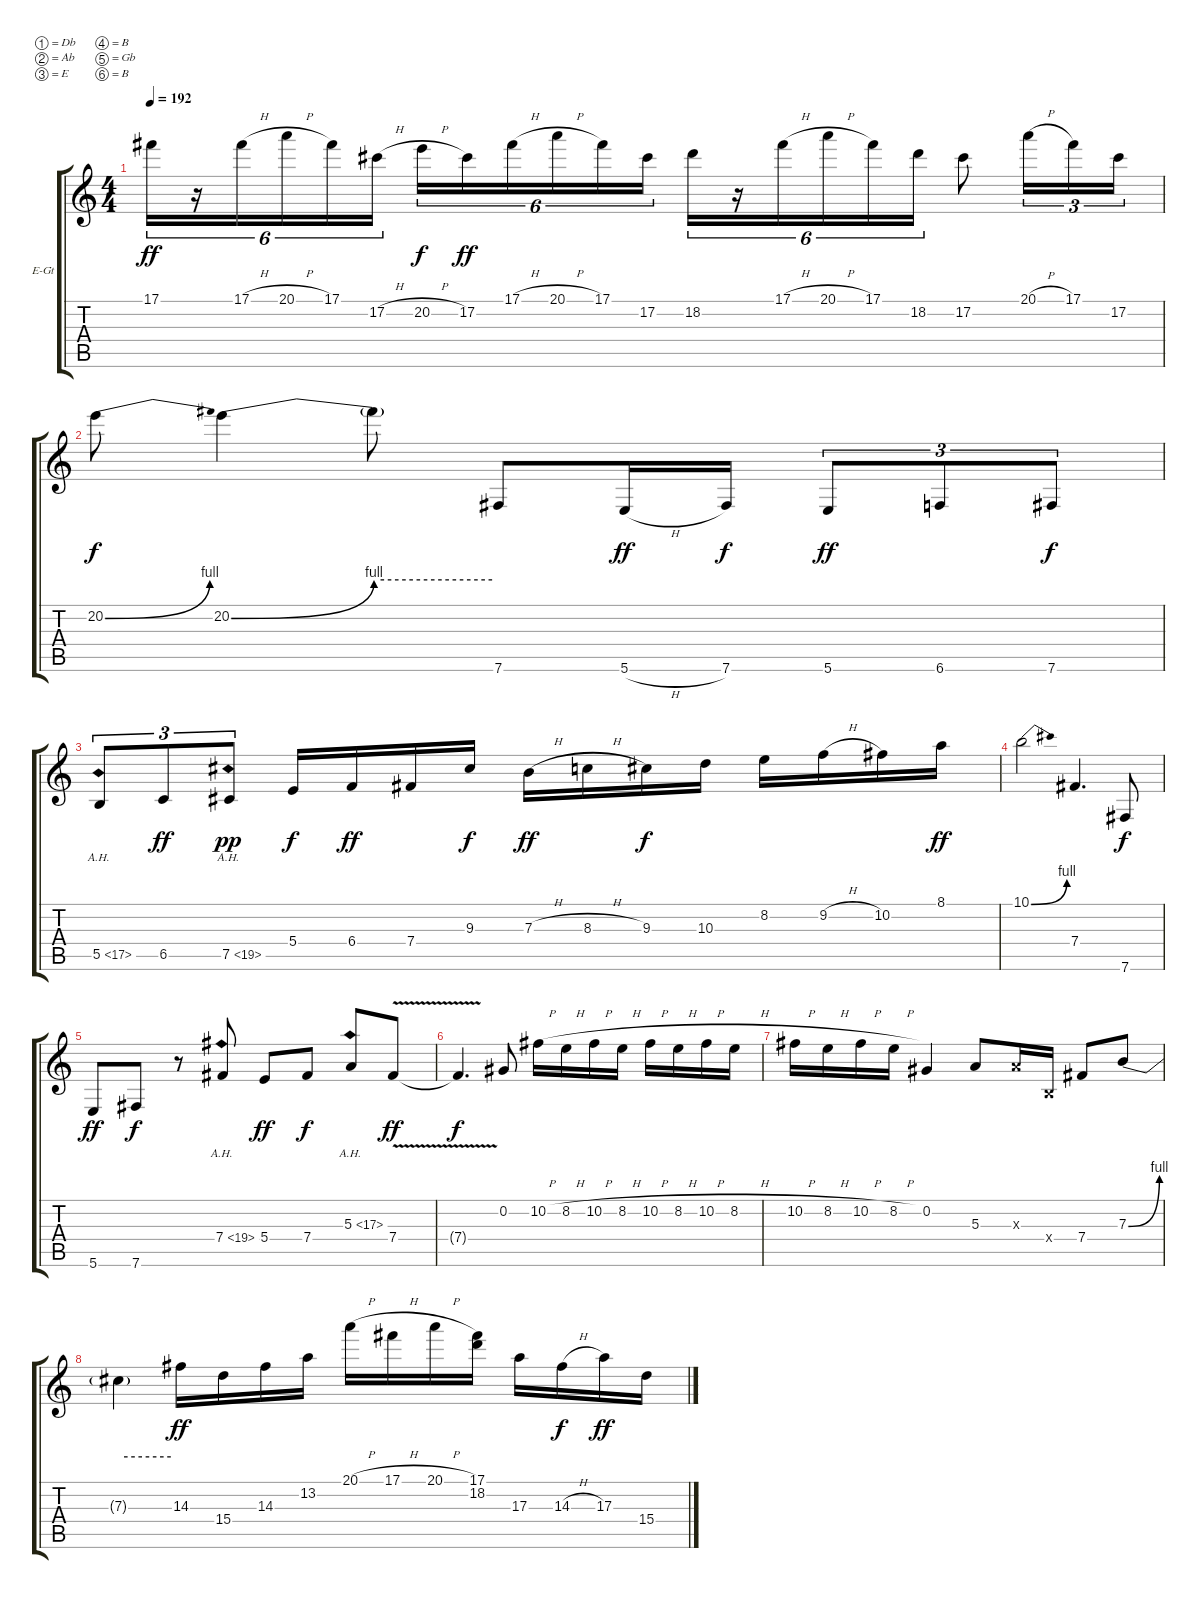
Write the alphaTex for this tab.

\bracketExtendMode groupsimilarinstruments
\firstSystemTrackNameOrientation horizontal
\otherSystemsTrackNameOrientation horizontal
\track ("Guitar I" "E-Gt") {instrument distortionguitar}
\staff {score tabs}
\tuning (Db4 Ab3 E3 B2 Gb2 B1)
\ts (4 4)
\tempo 192
\clef g2
\ks c
17.1.16{tu (6 4) dy ff} r.16{tu (6 4)} 17.1{h}.16{tu (6 4)} 20.1{h}.16{tu (6 4)} 17.1.16{tu (6 4)} 17.2{h}.16{tu (6 4)} 20.2{h}.16{tu (6 4) dy f} 17.2.16{tu (6 4) dy ff} 17.1{h}.16{tu (6 4)} 20.1{h}.16{tu (6 4)} 17.1.16{tu (6 4)} 17.2.16{tu (6 4)} 18.2.16{tu (6 4)} r.16{tu (6 4)} 17.1{h}.16{tu (6 4)} 20.1{h}.16{tu (6 4)} 17.1.16{tu (6 4)} 18.2.16{tu (6 4)} 17.2.8 20.1{h}.16{tu (3 2)} 17.1.16{tu (3 2)} 17.2.16{tu (3 2)} |
20.2{be (bend 0 0 60 4)}.8{dy f} 20.2{be (bend 0 0 60 4)}.4 20.2{be (hold 0 4 60 4) t}.8 7.6.8 5.6{h}.16{dy ff} 7.6.16{dy f} 5.6.8{tu (3 2) dy ff} 6.6.8{tu (3 2)} 7.6.8{tu (3 2) dy f} |
5.5{ah 12}.8{tu (3 2)} 6.5.8{tu (3 2) dy ff} 7.5{ah 12}.8{tu (3 2) dy pp} 5.4.16{dy f} 6.4.16{dy ff} 7.4.16 9.3.16{dy f} 7.3{h}.16{dy ff} 8.3{h}.16 9.3.16{dy f} 10.3.16 8.2.16 9.2{h}.16 10.2.16 8.1.16{dy ff} |
10.1{be (bend 0 0 60 4)}.2 7.4.4{d} 7.6.8{dy f} |
5.6.8{dy ff} 7.6.8{dy f} r.8 7.4{ah 12}.8 5.4.8{dy ff} 7.4.8{dy f} 5.3{ah 12}.8 7.4{v}.8{dy ff} |
7.4{v t}.4{d dy f} 0.2.8 10.2{h}.16 8.2{h}.16 10.2{h}.16 8.2{h}.16 10.2{h}.16 8.2{h}.16 10.2{h}.16 8.2{h}.16 |
10.2{h}.16 8.2{h}.16 10.2{h}.16 8.2{h}.16 0.2.4 5.3.8 5.3{x}.16 0.4{x}.16 7.4.8 7.3{be (bend 0 0 60 4)}.8 |
7.3{be (hold 0 4 60 4) t}.4 14.3.16{dy ff} 15.4.16 14.3.16 13.2.16 20.1{h}.16 17.1{h}.16 20.1{h}.16 (17.1 18.2).16 17.3.16 14.3{h}.16{dy f} 17.3.16{dy ff} 15.4.16
